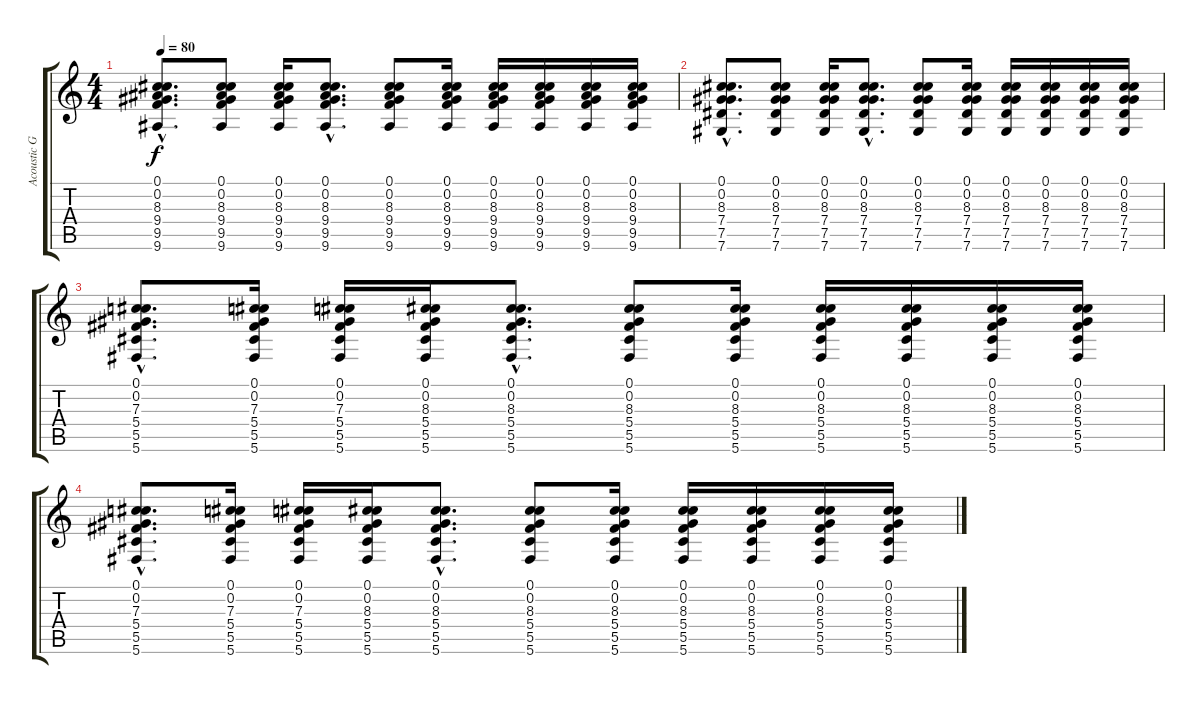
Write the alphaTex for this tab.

\track ("Acoustic Guitar" "Acoustic G") {instrument acousticguitarsteel}
\staff {score tabs}
\tuning (Db4 Ab3 F3 Db3 Ab2 Db2) {hide}
\ts (4 4)
\tempo 80
\clef g2
\ks c
(0.1{hac} 0.2{hac} 8.3{hac} 9.4{hac} 9.5{hac} 9.6{hac}).8{d dy f} (0.1 0.2 8.3 9.4 9.5 9.6).8 (0.1 0.2 8.3 9.4 9.5 9.6).16 (0.1{hac} 0.2{hac} 8.3{hac} 9.4{hac} 9.5{hac} 9.6{hac}).8{d} (0.1 0.2 8.3 9.4 9.5 9.6).8 (0.1 0.2 8.3 9.4 9.5 9.6).16 (0.1 0.2 8.3 9.4 9.5 9.6).16 (0.1 0.2 8.3 9.4 9.5 9.6).16 (0.1 0.2 8.3 9.4 9.5 9.6).16 (0.1 0.2 8.3 9.4 9.5 9.6).16 |
(0.1{hac} 0.2{hac} 8.3{hac} 7.4{hac} 7.5{hac} 7.6{hac}).8{d} (0.1 0.2 8.3 7.4 7.5 7.6).8 (0.1 0.2 8.3 7.4 7.5 7.6).16 (0.1{hac} 0.2{hac} 8.3{hac} 7.4{hac} 7.5{hac} 7.6{hac}).8{d} (0.1 0.2 8.3 7.4 7.5 7.6).8 (0.1 0.2 8.3 7.4 7.5 7.6).16 (0.1 0.2 8.3 7.4 7.5 7.6).16 (0.1 0.2 8.3 7.4 7.5 7.6).16 (0.1 0.2 8.3 7.4 7.5 7.6).16 (0.1 0.2 8.3 7.4 7.5 7.6).16 |
(0.1{hac} 0.2{hac} 7.3{hac} 5.4{hac} 5.5{hac} 5.6{hac}).8{d} (0.1 0.2 7.3 5.4 5.5 5.6).16 (0.1 0.2 7.3 5.4 5.5 5.6).16 (0.1 0.2 8.3 5.4 5.5 5.6).16 (0.1{hac} 0.2{hac} 8.3{hac} 5.4{hac} 5.5{hac} 5.6{hac}).8{d} (0.1 0.2 8.3 5.4 5.5 5.6).8 (0.1 0.2 8.3 5.4 5.5 5.6).16 (0.1 0.2 8.3 5.4 5.5 5.6).16 (0.1 0.2 8.3 5.4 5.5 5.6).16 (0.1 0.2 8.3 5.4 5.5 5.6).16 (0.1 0.2 8.3 5.4 5.5 5.6).16 |
(0.1{hac} 0.2{hac} 7.3{hac} 5.4{hac} 5.5{hac} 5.6{hac}).8{d} (0.1 0.2 7.3 5.4 5.5 5.6).16 (0.1 0.2 7.3 5.4 5.5 5.6).16 (0.1 0.2 8.3 5.4 5.5 5.6).16 (0.1{hac} 0.2{hac} 8.3{hac} 5.4{hac} 5.5{hac} 5.6{hac}).8{d} (0.1 0.2 8.3 5.4 5.5 5.6).8 (0.1 0.2 8.3 5.4 5.5 5.6).16 (0.1 0.2 8.3 5.4 5.5 5.6).16 (0.1 0.2 8.3 5.4 5.5 5.6).16 (0.1 0.2 8.3 5.4 5.5 5.6).16 (0.1 0.2 8.3 5.4 5.5 5.6).16
